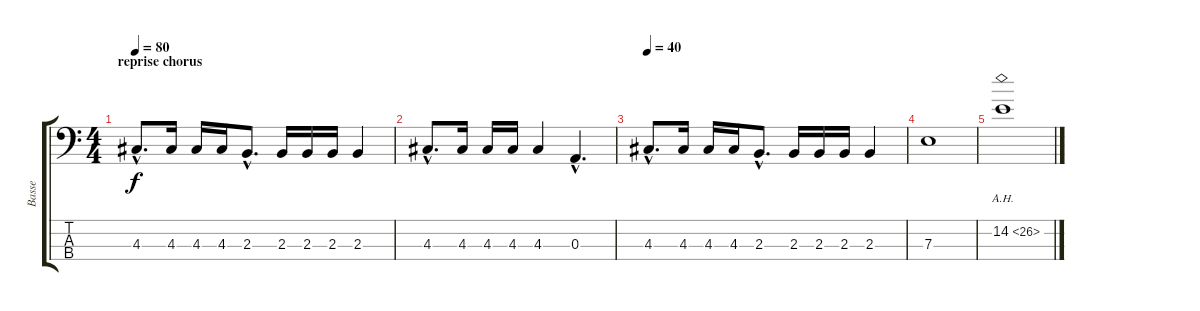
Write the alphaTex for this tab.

\track ("Basse" "Basse") {instrument electricbassfinger}
\staff {score tabs}
\tuning (G2 D2 A1 E1) {hide}
\ts (4 4)
\section ("" "reprise chorus")
\tempo 80
\clef f4
\ks c
4.3{hac}.8{d dy f} 4.3.16 4.3.16 4.3.16 2.3{hac}.8{d} 2.3.16 2.3.16 2.3.16 2.3.4 |
4.3{hac}.8{d} 4.3.16 4.3.16 4.3.16 4.3.4 0.3{hac}.4{d} |
\tempo 40
4.3{hac}.8{d} 4.3.16 4.3.16 4.3.16 2.3{hac}.8{d} 2.3.16 2.3.16 2.3.16 2.3.4 |
7.3.1 |
14.2{ah 12}.1
